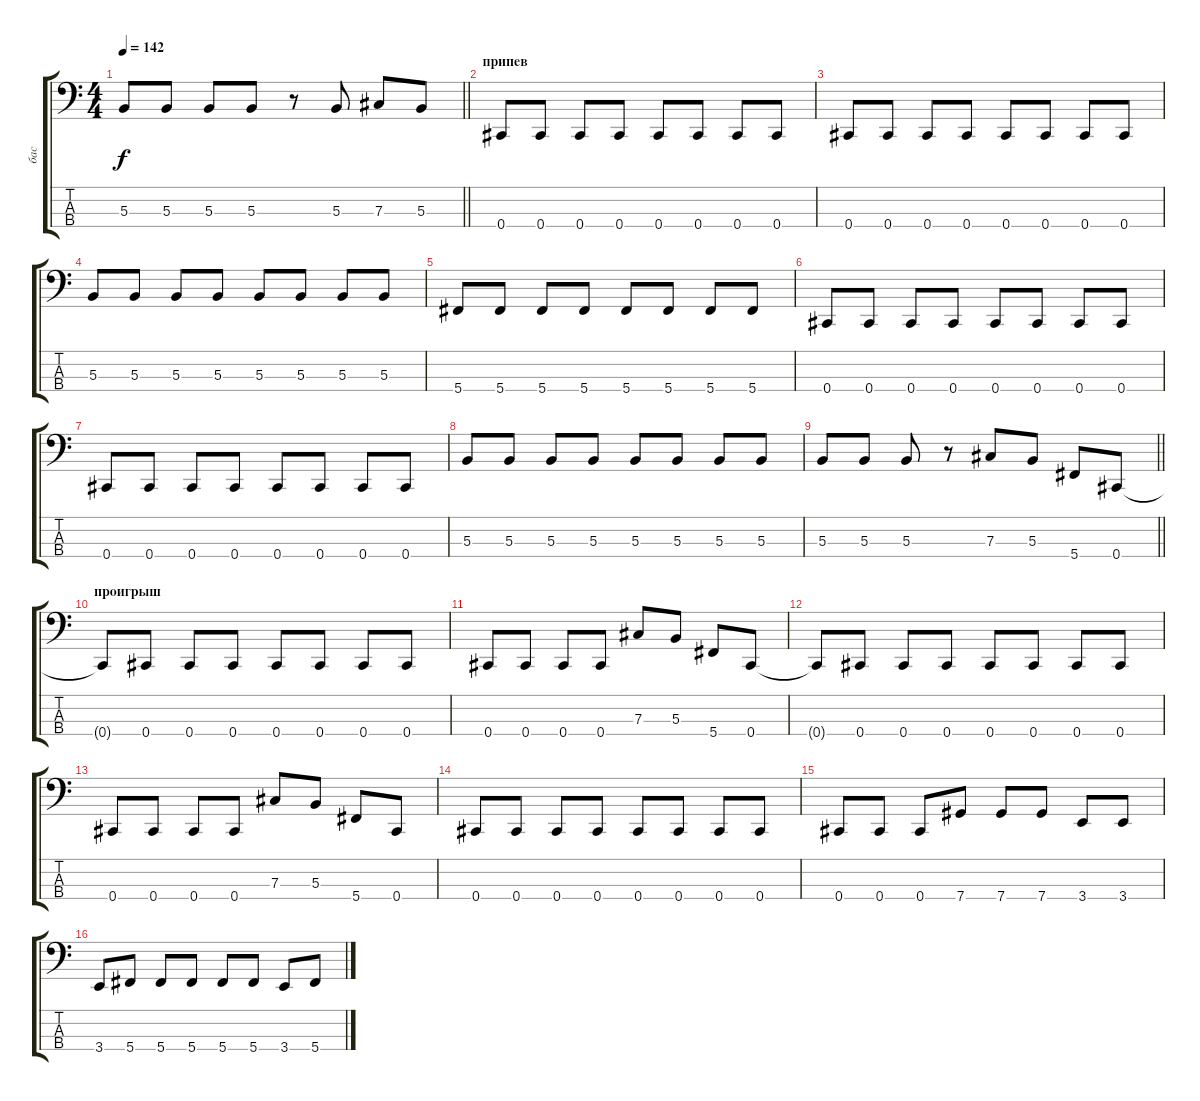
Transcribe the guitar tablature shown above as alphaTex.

\track ("бас" "бас") {instrument electricbassfinger}
\staff {score tabs}
\tuning (E2 B1 Gb1 Db1) {hide}
\ts (4 4)
\tempo 142
\clef f4
\barLineRight lightlight
\ks c
5.3.8{dy f} 5.3.8 5.3.8 5.3.8 r.8 5.3.8 7.3.8 5.3.8 |
\section ("" "припев")
0.4.8 0.4.8 0.4.8 0.4.8 0.4.8 0.4.8 0.4.8 0.4.8 |
0.4.8 0.4.8 0.4.8 0.4.8 0.4.8 0.4.8 0.4.8 0.4.8 |
5.3.8 5.3.8 5.3.8 5.3.8 5.3.8 5.3.8 5.3.8 5.3.8 |
5.4.8 5.4.8 5.4.8 5.4.8 5.4.8 5.4.8 5.4.8 5.4.8 |
0.4.8 0.4.8 0.4.8 0.4.8 0.4.8 0.4.8 0.4.8 0.4.8 |
0.4.8 0.4.8 0.4.8 0.4.8 0.4.8 0.4.8 0.4.8 0.4.8 |
5.3.8 5.3.8 5.3.8 5.3.8 5.3.8 5.3.8 5.3.8 5.3.8 |
\barLineRight lightlight
5.3.8 5.3.8 5.3.8 r.8 7.3.8 5.3.8 5.4.8 0.4.8 |
\section ("" "проигрыш")
0.4{t}.8 0.4.8 0.4.8 0.4.8 0.4.8 0.4.8 0.4.8 0.4.8 |
0.4.8 0.4.8 0.4.8 0.4.8 7.3.8 5.3.8 5.4.8 0.4.8 |
0.4{t}.8 0.4.8 0.4.8 0.4.8 0.4.8 0.4.8 0.4.8 0.4.8 |
0.4.8 0.4.8 0.4.8 0.4.8 7.3.8 5.3.8 5.4.8 0.4.8 |
0.4.8 0.4.8 0.4.8 0.4.8 0.4.8 0.4.8 0.4.8 0.4.8 |
0.4.8 0.4.8 0.4.8 7.4.8 7.4.8 7.4.8 3.4.8 3.4.8 |
3.4.8 5.4.8 5.4.8 5.4.8 5.4.8 5.4.8 3.4.8 5.4.8
